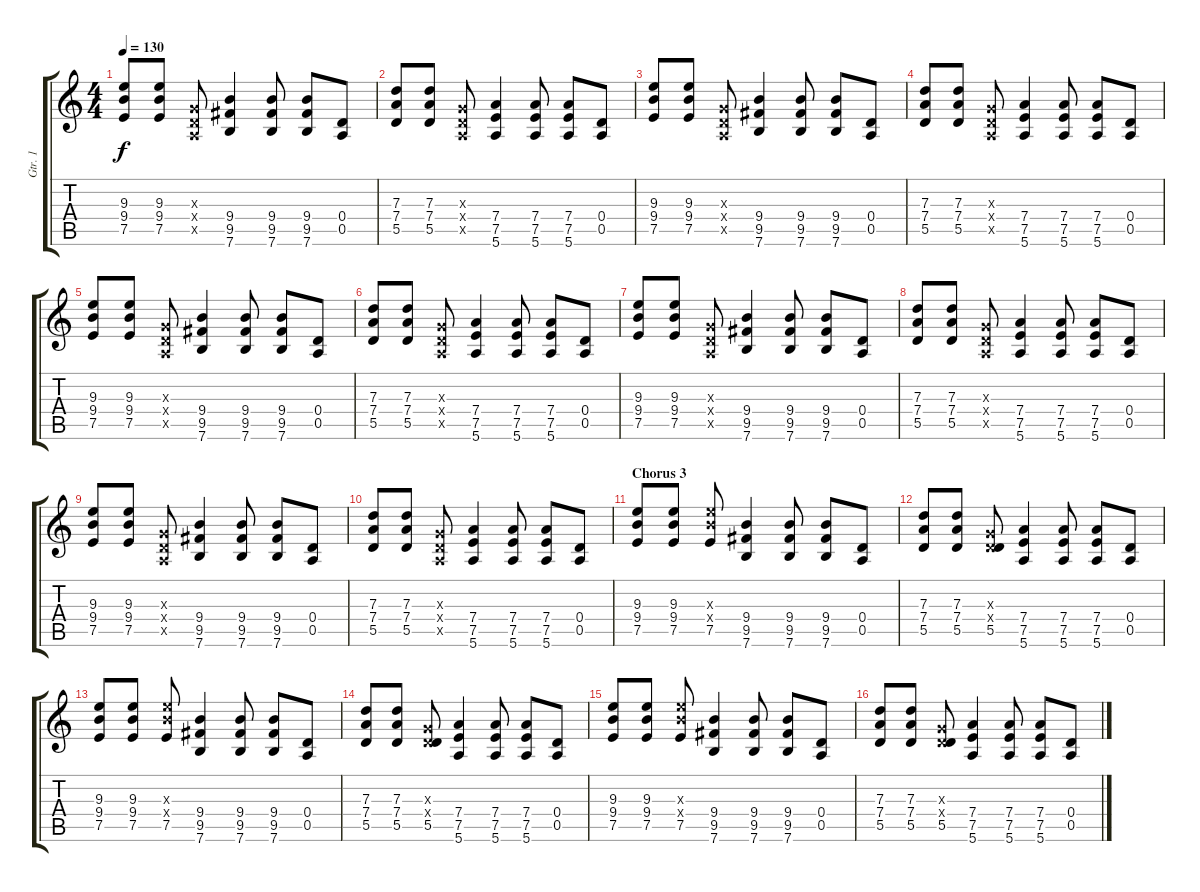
\track ("Gtr. 1" "Gtr. 1") {instrument distortionguitar}
\staff {score tabs}
\tuning (E4 B3 G3 D3 A2 E2) {hide}
\ts (4 4)
\tempo 130
\clef g2
\ks c
(9.3 9.4 7.5).8{dy f volume 12 instrument electricguitarclean} (9.3 9.4 7.5).8 (0.3{x} 0.4{x} 0.5{x}).8 (9.4 9.5 7.6).4 (9.4 9.5 7.6).8 (9.4 9.5 7.6).8 (0.4 0.5).8 |
(7.3 7.4 5.5).8 (7.3 7.4 5.5).8 (0.3{x} 0.4{x} 0.5{x}).8 (7.4 7.5 5.6).4 (7.4 7.5 5.6).8 (7.4 7.5 5.6).8 (0.4 0.5).8 |
(9.3 9.4 7.5).8{volume 12 instrument electricguitarclean} (9.3 9.4 7.5).8 (0.3{x} 0.4{x} 0.5{x}).8 (9.4 9.5 7.6).4 (9.4 9.5 7.6).8 (9.4 9.5 7.6).8 (0.4 0.5).8 |
(7.3 7.4 5.5).8 (7.3 7.4 5.5).8 (0.3{x} 0.4{x} 0.5{x}).8 (7.4 7.5 5.6).4 (7.4 7.5 5.6).8 (7.4 7.5 5.6).8 (0.4 0.5).8 |
(9.3 9.4 7.5).8{volume 12 instrument electricguitarclean} (9.3 9.4 7.5).8 (0.3{x} 0.4{x} 0.5{x}).8 (9.4 9.5 7.6).4 (9.4 9.5 7.6).8 (9.4 9.5 7.6).8 (0.4 0.5).8 |
(7.3 7.4 5.5).8 (7.3 7.4 5.5).8 (0.3{x} 0.4{x} 0.5{x}).8 (7.4 7.5 5.6).4 (7.4 7.5 5.6).8 (7.4 7.5 5.6).8 (0.4 0.5).8 |
(9.3 9.4 7.5).8{volume 12 instrument electricguitarclean} (9.3 9.4 7.5).8 (0.3{x} 0.4{x} 0.5{x}).8 (9.4 9.5 7.6).4 (9.4 9.5 7.6).8 (9.4 9.5 7.6).8 (0.4 0.5).8 |
(7.3 7.4 5.5).8 (7.3 7.4 5.5).8 (0.3{x} 0.4{x} 0.5{x}).8 (7.4 7.5 5.6).4 (7.4 7.5 5.6).8 (7.4 7.5 5.6).8 (0.4 0.5).8 |
(9.3 9.4 7.5).8{volume 12 instrument electricguitarclean} (9.3 9.4 7.5).8 (0.3{x} 0.4{x} 0.5{x}).8 (9.4 9.5 7.6).4 (9.4 9.5 7.6).8 (9.4 9.5 7.6).8 (0.4 0.5).8 |
(7.3 7.4 5.5).8 (7.3 7.4 5.5).8 (0.3{x} 0.4{x} 0.5{x}).8 (7.4 7.5 5.6).4 (7.4 7.5 5.6).8 (7.4 7.5 5.6).8 (0.4 0.5).8 |
\section ("" "Chorus 3")
(9.3 9.4 7.5).8{volume 12 balance 0 instrument distortionguitar} (9.3 9.4 7.5).8 (9.3{x} 9.4{x} 7.5).8 (9.4 9.5 7.6).4 (9.4 9.5 7.6).8 (9.4 9.5 7.6).8 (0.4 0.5).8 |
(7.3 7.4 5.5).8 (7.3 7.4 5.5).8 (0.3{x} 0.4{x} 5.5).8 (7.4 7.5 5.6).4 (7.4 7.5 5.6).8 (7.4 7.5 5.6).8 (0.4 0.5).8 |
(9.3 9.4 7.5).8 (9.3 9.4 7.5).8 (9.3{x} 9.4{x} 7.5).8 (9.4 9.5 7.6).4 (9.4 9.5 7.6).8 (9.4 9.5 7.6).8 (0.4 0.5).8 |
(7.3 7.4 5.5).8 (7.3 7.4 5.5).8 (0.3{x} 0.4{x} 5.5).8 (7.4 7.5 5.6).4 (7.4 7.5 5.6).8 (7.4 7.5 5.6).8 (0.4 0.5).8 |
(9.3 9.4 7.5).8 (9.3 9.4 7.5).8 (9.3{x} 9.4{x} 7.5).8 (9.4 9.5 7.6).4 (9.4 9.5 7.6).8 (9.4 9.5 7.6).8 (0.4 0.5).8 |
(7.3 7.4 5.5).8 (7.3 7.4 5.5).8 (0.3{x} 0.4{x} 5.5).8 (7.4 7.5 5.6).4 (7.4 7.5 5.6).8 (7.4 7.5 5.6).8 (0.4 0.5).8
